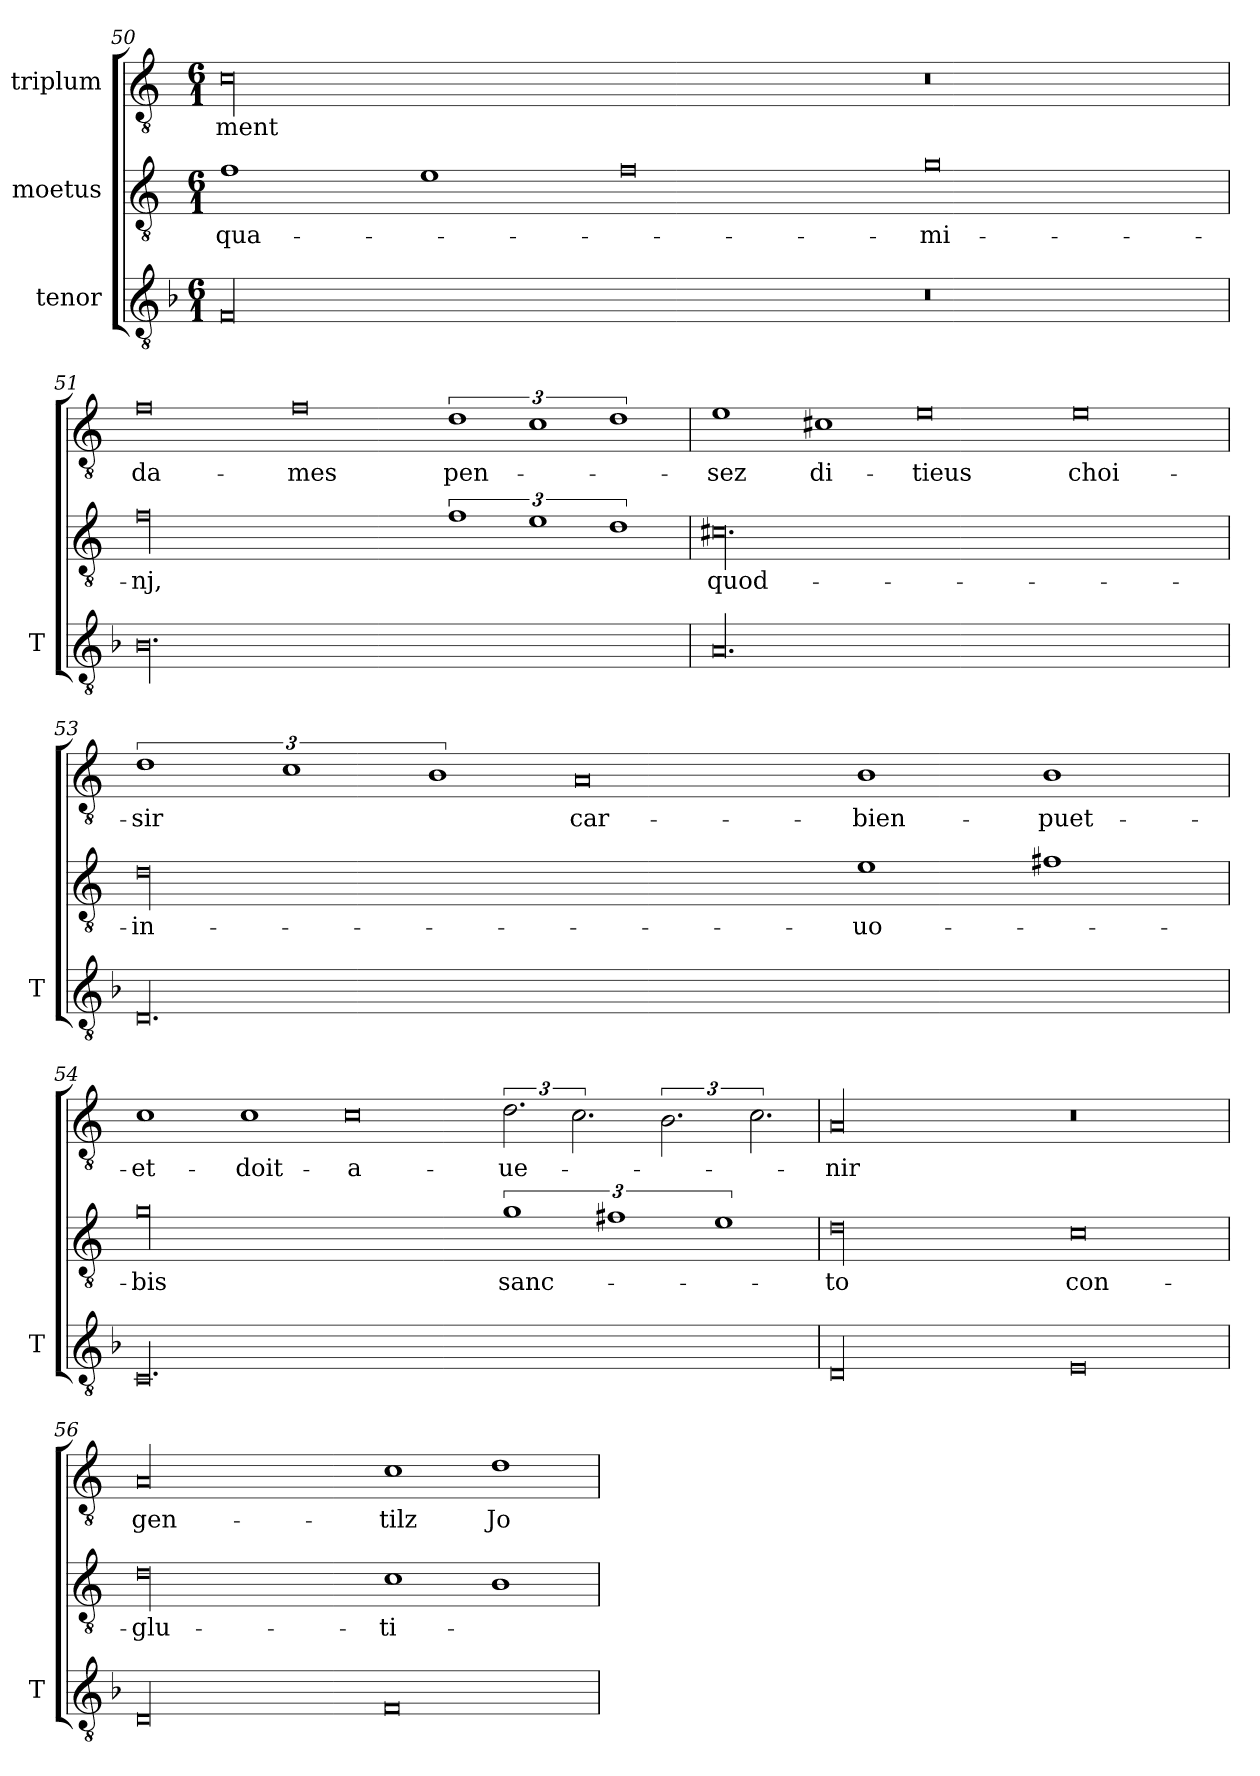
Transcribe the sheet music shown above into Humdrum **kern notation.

**kern	**kern	**text	**kern	**text
*part3	*part2	*part2	*part1	*part1
*staff3	*staff2	*staff2	*staff1	*staff1
*I"tenor	*I"moetus	*	*I"triplum	*
*I'T	*	*	*	*
*clefGv2	*clefGv2	*	*clefGv2	*
*k[b-]	*k[]	*	*k[]	*
*F:	*C:	*	*C:	*
*M6/1	*M6/1	*	*M6/1	*
=50	=50	=50	=50	=50
00F/	1f\	-qua-	00c\	-ment
.	1e\	.	.	.
.	0f\	.	.	.
0r	0g\	-mi-	0r	.
=51	=51	=51	=51	=51
00.B-\	00f\	-nj,	0f\	da-
.	.	.	0f\	-mes
.	3%2f\	.	3%2d\	pen-
.	3%2e\	.	3%2c\	.
.	3%2d\	.	3%2d\	.
!!LO:LB:g=z
=52	=52	=52	=52	=52
00.A/	00.c#X\	quod-	1e\	-sez
.	.	.	1c#Xi\	di-
.	.	.	0e\	-tieus
.	.	.	0e\	choi-
=53	=53	=53	=53	=53
00.D/	00d\	in-	3%2d\	-sir
.	.	.	3%2c\	.
.	.	.	3%2B\	.
.	.	.	0A/	car-
.	1e\	uo-	1B\	bien-
.	1f#Xi\	.	1B\	puet-
=54	=54	=54	=54	=54
00.C/	00g\	-bis	1c\	et-
.	.	.	1c\	doit-
.	.	.	0c\	a-
.	3%2g\	sanc-	3.d\	-ue-
.	.	.	3.c\	.
.	3%2f#Xi\	.	.	.
.	.	.	3.B\	.
.	3%2e\	.	.	.
.	.	.	3.c\	.
=55	=55	=55	=55	=55
00D/	00d\	-to	00A/	-nir
0E/	0c\	con-	0r	.
!!LO:LB:g=z
=56	=56	=56	=56	=56
00D/	00d\	-glu-	00A/	gen-
0F/	1c\	-ti-	1c\	-tilz
.	1B\	.	1d\	Jo-
=	=	=	=	=
*-	*-	*-	*-	*-
